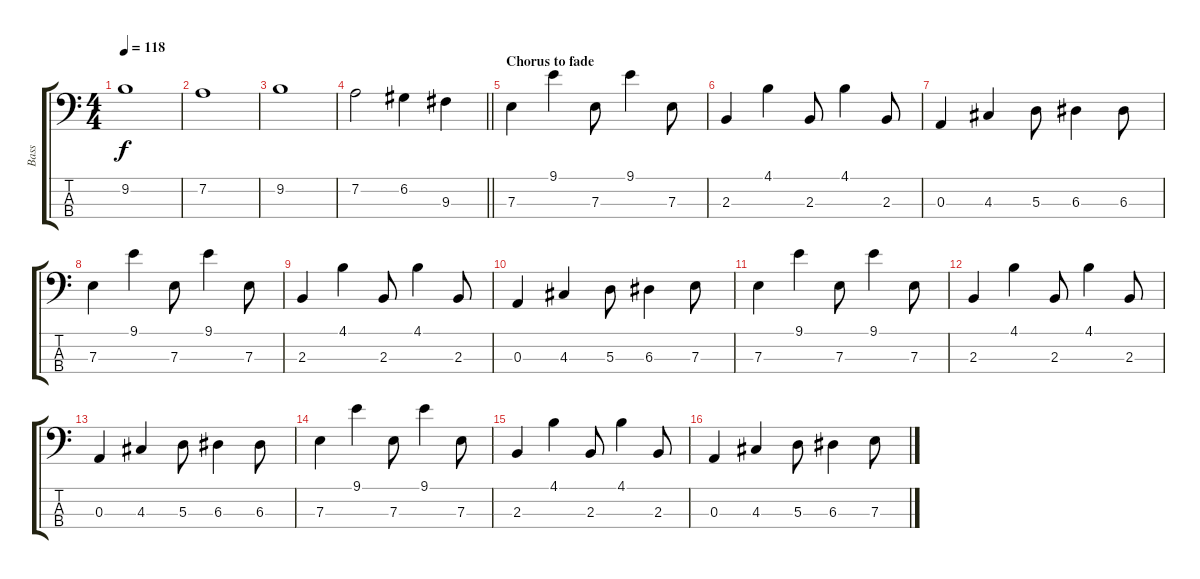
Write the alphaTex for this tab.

\track ("Bass" "Bass") {instrument electricbassfinger}
\staff {score tabs}
\tuning (G2 D2 A1 E1) {hide}
\ts (4 4)
\tempo 118
\clef f4
\ks c
9.2.1{dy f} |
7.2.1 |
9.2.1 |
\barLineRight lightlight
7.2.2 6.2.4 9.3.4 |
\section ("" "Chorus to fade")
7.3.4 9.1.4 7.3.8 9.1.4 7.3.8 |
2.3.4 4.1.4 2.3.8 4.1.4 2.3.8 |
0.3.4 4.3.4 5.3.8 6.3.4 6.3.8 |
7.3.4 9.1.4 7.3.8 9.1.4 7.3.8 |
2.3.4 4.1.4 2.3.8 4.1.4 2.3.8 |
0.3.4 4.3.4 5.3.8 6.3.4 7.3.8 |
7.3.4 9.1.4 7.3.8 9.1.4 7.3.8 |
2.3.4 4.1.4 2.3.8 4.1.4 2.3.8 |
0.3.4 4.3.4 5.3.8 6.3.4 6.3.8 |
7.3.4 9.1.4 7.3.8 9.1.4 7.3.8 |
2.3.4 4.1.4 2.3.8 4.1.4 2.3.8 |
0.3.4 4.3.4 5.3.8 6.3.4 7.3.8
